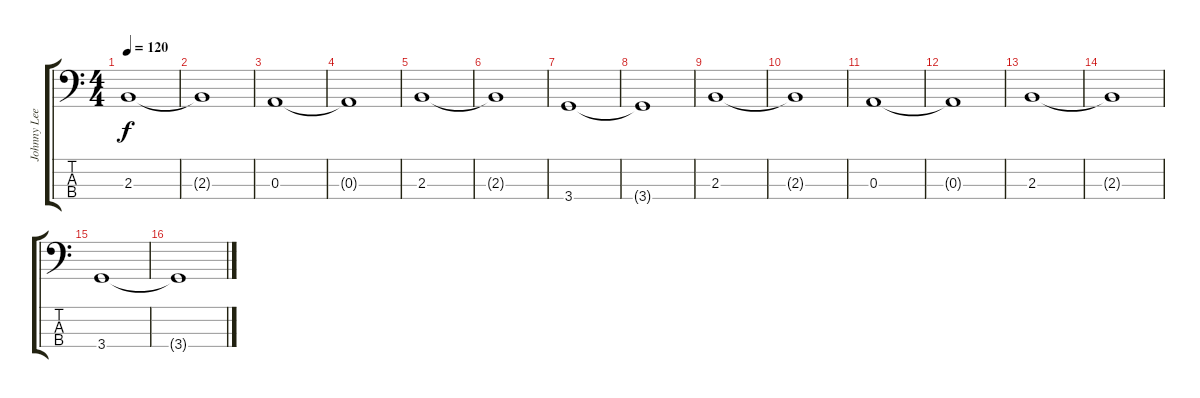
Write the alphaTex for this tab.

\track ("Johnny Lee Middleton" "Johnny Lee") {instrument electricbasspick}
\staff {score tabs}
\tuning (G2 D2 A1 E1) {hide}
\ts (4 4)
\tempo 120
\clef f4
\ks c
2.3.1{dy f instrument electricbasspick} |
2.3{t}.1 |
0.3.1 |
0.3{t}.1 |
2.3.1 |
2.3{t}.1 |
3.4.1 |
3.4{t}.1 |
2.3.1 |
2.3{t}.1 |
0.3.1 |
0.3{t}.1 |
2.3.1 |
2.3{t}.1 |
3.4.1 |
3.4{t}.1
